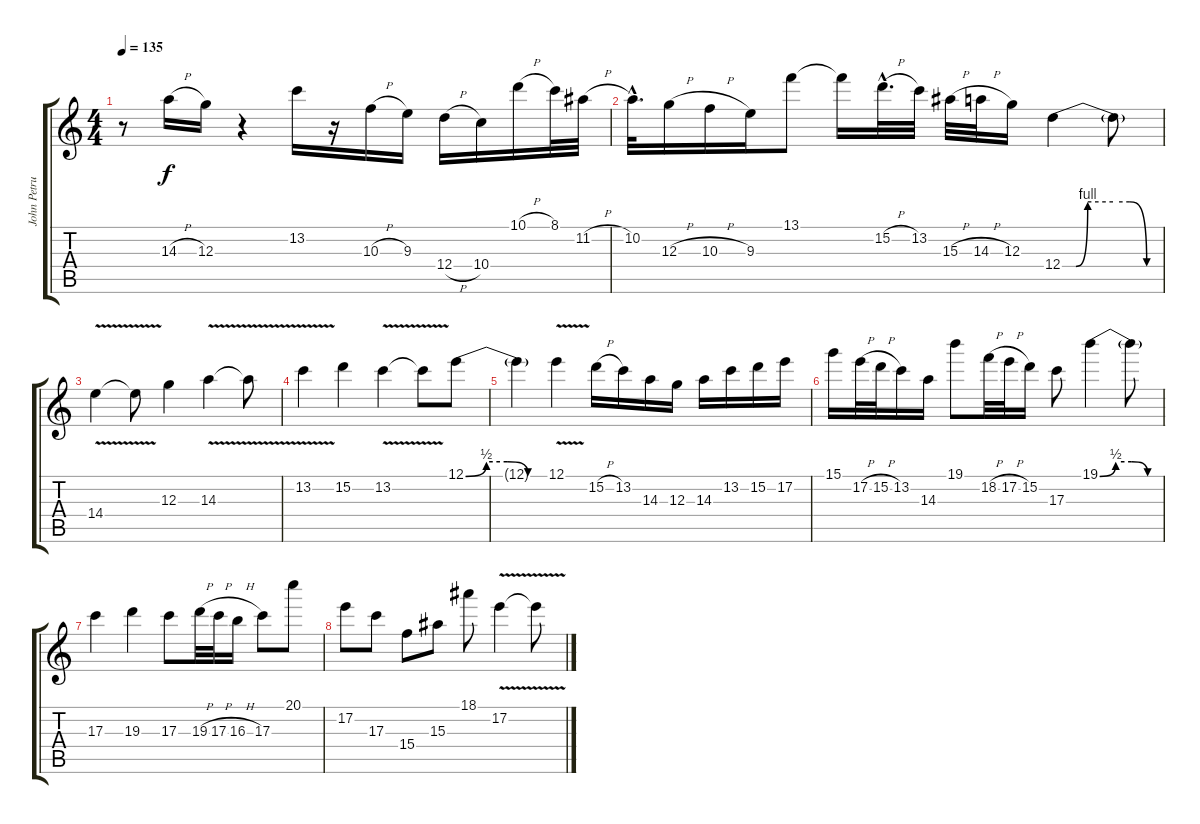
\track ("John Petrucci" "John Petru") {instrument distortionguitar}
\staff {score tabs}
\tuning (E4 B3 G3 D3 A2 E2) {hide}
\ts (4 4)
\tempo 135
\clef g2
\ks c
r.8{dy f} 14.3{h}.16 12.3.16 r.4 13.2.16 r.16 10.3{h}.16 9.3.16 12.4{h}.16 10.4.16 10.1{h}.16 8.1.32 11.2{h}.32 |
10.2{hac}.32{d} 12.3{h}.16 10.3{h}.16 9.3.16 13.1.8 13.1{t}.16 15.2{h hac}.32{d} 13.2.32 15.3{h}.32 14.3{h}.32 12.3.16 12.4{be (custom 0 0 8 0 15 4 30 4 40 4 50 0 60 0)}.4 12.4{t}.8 |
14.4{v}.4 14.4{t}.8 12.3.4 14.3{v}.4 14.3{t}.8 |
13.2{v}.4 15.2.4 13.2{v}.4 13.2{t}.8 12.1{be (custom 0 0 15 2 30 2 45 0 60 0)}.8 |
12.1{t}.4 12.1{v}.4 15.2{h}.16 13.2.16 14.3.16 12.3.16 14.3.16 13.2.16 15.2.16 17.2.16 |
15.1.16 17.2{h}.32 15.2{h}.32 13.2.16 14.3.16 19.1.8 18.2{h}.32 17.2{h}.32 15.2.16 17.3.8 19.1{be (custom 0 0 15 2 30 2 45 0 60 0)}.4 19.1{t}.8 |
17.3.4 19.3.4 17.3.8 19.3{h}.32 17.3{h}.32 16.3{h}.16 17.3.8 20.1.8 |
17.2.8 17.3.8 15.4.8 15.3.8 18.1.8 17.2{v}.4 17.2{t}.8
